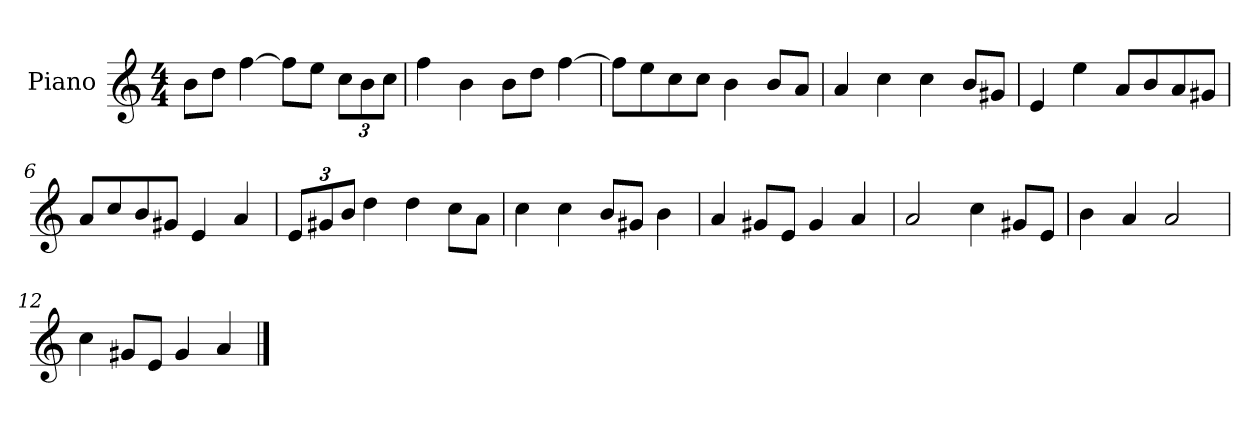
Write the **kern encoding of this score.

**kern
*part1
*staff1
*I"Piano
*I'P-no
*clefG2
*k[]
*M4/4
*MM90
=1
8b\L
8dd\J
[4ff\
8ff\L]
8ee\J
*Xbrackettup
12cc\L
12b\
12cc\J
=2
4ff\
4b\
8b\L
8dd\J
[4ff\
=3
8ff\L]
8ee\
8cc\
8cc\J
4b\
8b/L
8a/J
=4
4a/
4cc\
4cc\
8b/L
8g#X/J
=5
4e/
4ee\
8a/L
8b/
8a/
8g#X/J
=6
8a/L
8cc/
8b/
8g#X/J
4e/
4a/
!!LO:LB:g=z
=7
12e/L
12g#X/
12b/J
4dd\
4dd\
8cc\L
8a\J
=8
4cc\
4cc\
8b/L
8g#X/J
4b\
=9
4a/
8g#X/L
8e/J
4g#/
4a/
=10
2a/
4cc\
8g#X/L
8e/J
=11
4b\
4a/
2a/
=12
4cc\
8g#X/L
8e/J
4g#/
4a/
==
*-
